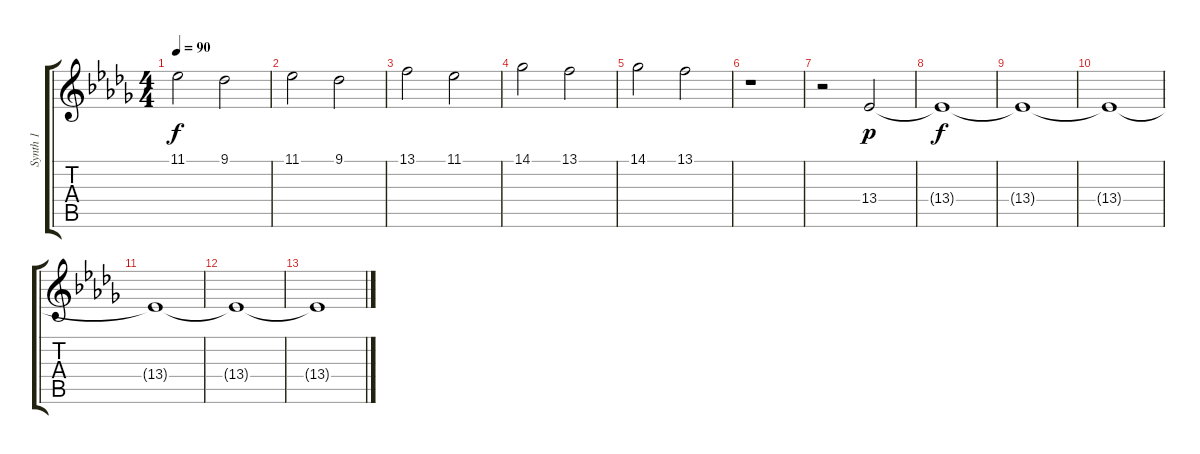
\track ("Synth 1" "Synth 1") {instrument pad2warm}
\staff {score tabs}
\tuning (E4 B3 G3 D3 A2 E2) {hide}
\ts (4 4)
\tempo 90
\clef g2
\ks db
11.1.2{dy f} 9.1.2 |
11.1.2 9.1.2 |
13.1.2 11.1.2 |
14.1.2 13.1.2 |
14.1.2 13.1.2 |
r.1 |
r.2 13.4.2{dy p} |
13.4{t}.1{dy f} |
13.4{t}.1 |
13.4{t}.1 |
13.4{t}.1 |
13.4{t}.1 |
13.4{t}.1
